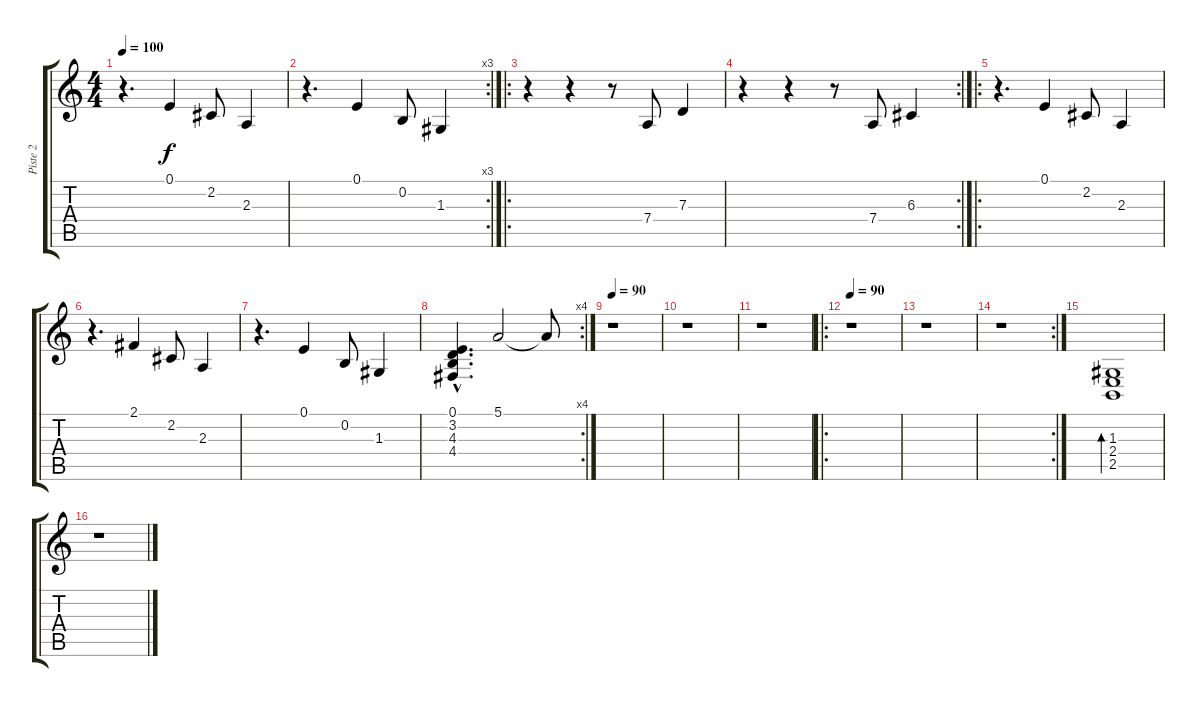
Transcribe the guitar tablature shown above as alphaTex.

\track ("Piste 2" "Piste 2") {instrument electricgrandpiano}
\staff {score tabs}
\tuning (E4 B3 G3 D3 A2 E2) {hide}
\ts (4 4)
\tempo 100
\clef g2
\ks c
r.4{d dy f} 0.1.4 2.2.8 2.3.4 |
\rc 3
r.4{d} 0.1.4 0.2.8 1.3.4 |
\ro
r.4 r.4 r.8 7.4.8 7.3.4 |
\rc 2
r.4 r.4 r.8 7.4.8 6.3.4 |
\ro
r.4{d} 0.1.4 2.2.8 2.3.4 |
r.4{d} 2.1.4 2.2.8 2.3.4 |
r.4{d} 0.1.4 0.2.8 1.3.4 |
\rc 4
(0.1{hac} 3.2{hac} 4.3{hac} 4.4{hac}).4{d} 5.1.2 5.1{t}.8 |
\tempo 90
r.1 |
r.1 |
r.1 |
\ro
\tempo 90
r.1 |
r.1 |
\rc 2
r.1 |
(1.3 2.4 2.5).1{bd 120} |
r.1
